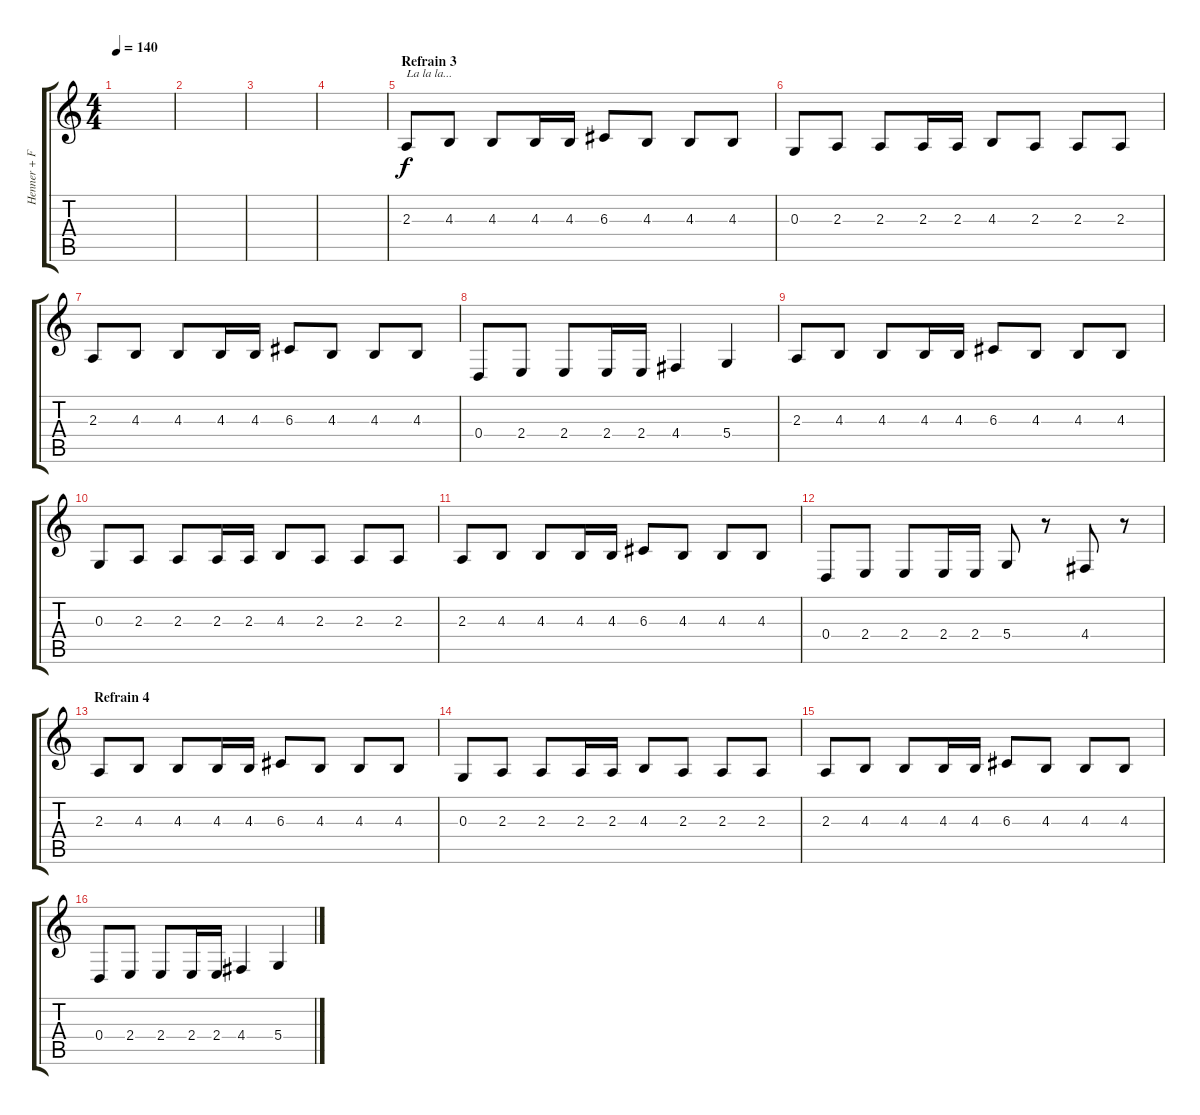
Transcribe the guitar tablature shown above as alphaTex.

\track ("Henner + Floyd - Choir" "Henner + F") {instrument choiraahs}
\staff {score tabs}
\tuning (E4 B3 G3 D3 A2 E2) {hide}
\ts (4 4)
\tempo 140
\clef g2
\ks c
|
|
|
|
\section ("" "Refrain 3")
2.3.8{txt "La la la..."} 4.3.8 4.3.8 4.3.16 4.3.16 6.3.8 4.3.8 4.3.8 4.3.8 |
0.3.8 2.3.8 2.3.8 2.3.16 2.3.16 4.3.8 2.3.8 2.3.8 2.3.8 |
2.3.8 4.3.8 4.3.8 4.3.16 4.3.16 6.3.8 4.3.8 4.3.8 4.3.8 |
0.4.8 2.4.8 2.4.8 2.4.16 2.4.16 4.4.4 5.4.4 |
2.3.8 4.3.8 4.3.8 4.3.16 4.3.16 6.3.8 4.3.8 4.3.8 4.3.8 |
0.3.8 2.3.8 2.3.8 2.3.16 2.3.16 4.3.8 2.3.8 2.3.8 2.3.8 |
2.3.8 4.3.8 4.3.8 4.3.16 4.3.16 6.3.8 4.3.8 4.3.8 4.3.8 |
0.4.8 2.4.8 2.4.8 2.4.16 2.4.16 5.4.8 r.8 4.4.8 r.8 |
\section ("" "Refrain 4")
2.3.8 4.3.8 4.3.8 4.3.16 4.3.16 6.3.8 4.3.8 4.3.8 4.3.8 |
0.3.8 2.3.8 2.3.8 2.3.16 2.3.16 4.3.8 2.3.8 2.3.8 2.3.8 |
2.3.8 4.3.8 4.3.8 4.3.16 4.3.16 6.3.8 4.3.8 4.3.8 4.3.8 |
0.4.8 2.4.8 2.4.8 2.4.16 2.4.16 4.4.4 5.4.4
